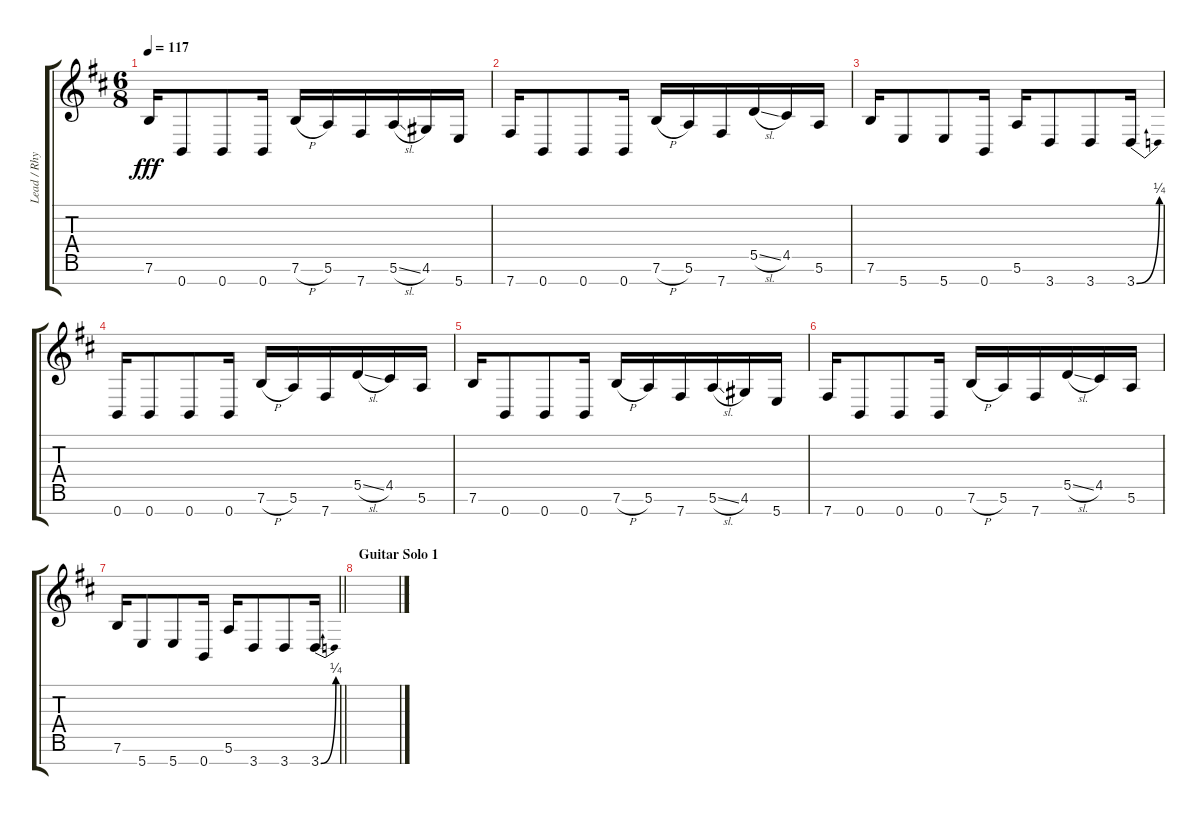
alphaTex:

\track ("Lead / Rhythm Guitar 2" "Lead / Rhy") {instrument distortionguitar}
\staff {score tabs}
\tuning (E4 B3 G3 D3 A2 E2 B1) {hide}
\ts (6 8)
\tempo 117
\clef g2
\ks d
7.6.16{dy fff} 0.7.8 0.7.8 0.7.16 7.6{h}.16 5.6.16 7.7.16 5.6{sl}.16 4.6.16 5.7.16 |
7.7.16 0.7.8 0.7.8 0.7.16 7.6{h}.16 5.6.16 7.7.16 5.5{sl}.16 4.5.16 5.6.16 |
7.6.16 5.7.8 5.7.8 0.7.16 5.6.16 3.7.8 3.7.8 3.7{be (bend 0 0 60 1)}.16 |
0.7.16 0.7.8 0.7.8 0.7.16 7.6{h}.16 5.6.16 7.7.16 5.5{sl}.16 4.5.16 5.6.16 |
7.6.16 0.7.8 0.7.8 0.7.16 7.6{h}.16 5.6.16 7.7.16 5.6{sl}.16 4.6.16 5.7.16 |
7.7.16 0.7.8 0.7.8 0.7.16 7.6{h}.16 5.6.16 7.7.16 5.5{sl}.16 4.5.16 5.6.16 |
\barLineRight lightlight
7.6.16 5.7.8 5.7.8 0.7.16 5.6.16 3.7.8 3.7.8 3.7{be (bend 0 0 60 1)}.16 |
\section ("" "Guitar Solo 1")
